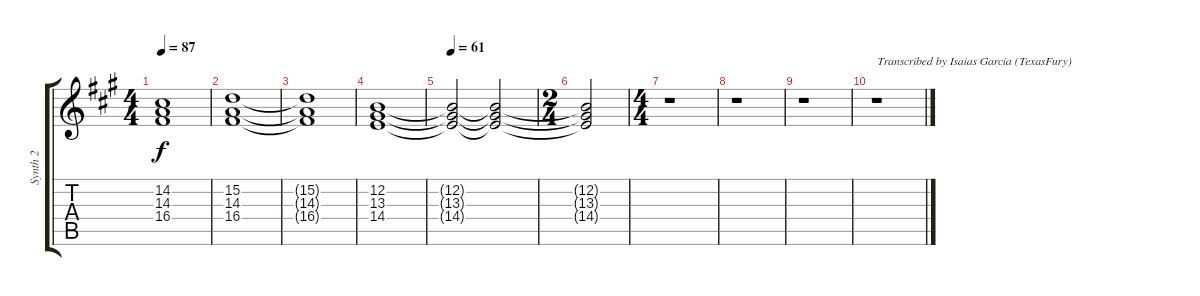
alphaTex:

\track ("Synth 2" "Synth 2") {instrument synthstrings2}
\staff {score tabs}
\tuning (E4 B3 G3 D3 A2 E2) {hide}
\ts (4 4)
\tempo 87
\clef g2
\ks f#minor
(14.2{t} 14.3{t} 16.4{t}).1{dy f} |
(15.2 14.3 16.4).1 |
(15.2{t} 14.3{t} 16.4{t}).1 |
(12.2 13.3 14.4).1 |
\tempo 61
(12.2{t} 13.3{t} 14.4{t}).2 (12.2{t} 13.3{t} 14.4{t}).2{volume 0} |
\ts (2 4)
(12.2{t} 13.3{t} 14.4{t}).2 |
\ts (4 4)
r.1 |
r.1 |
r.1 |
r.1{txt "Transcribed by Isaias Garcia (TexasFury)"}
